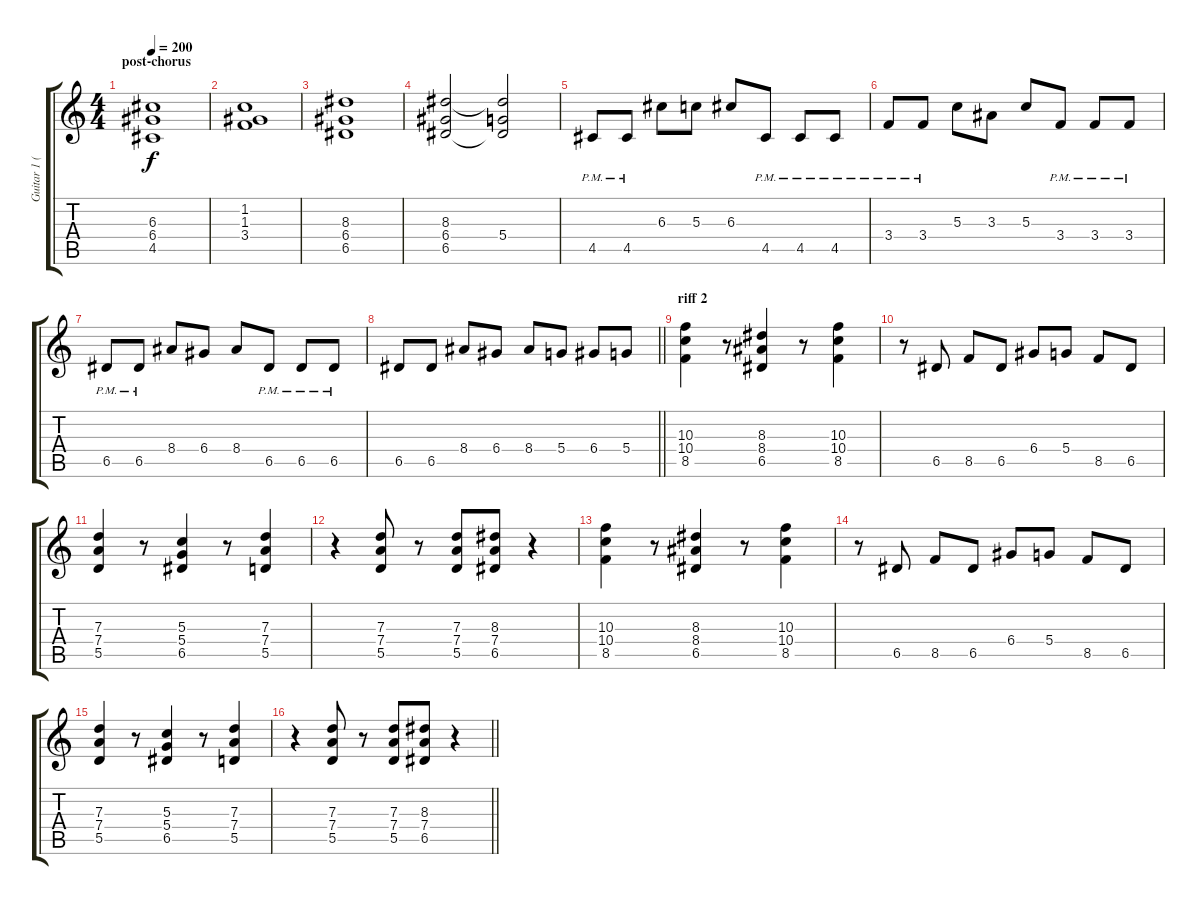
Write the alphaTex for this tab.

\track ("Guitar 1 (Rhythm)" "Guitar 1 (") {instrument distortionguitar}
\staff {score tabs}
\tuning (E4 B3 G3 D3 A2 E2) {hide}
\ts (4 4)
\section ("" "post-chorus")
\tempo 200
\clef g2
\ks c
(6.3 6.4 4.5).1{dy f} |
(1.2 1.3 3.4).1 |
(8.3 6.4 6.5).1 |
(8.3 6.4 6.5).2 (8.3{t} 5.4 6.5{t}).2 |
4.5{pm}.8 4.5{pm}.8 6.3.8 5.3.8 6.3.8 4.5{pm}.8 4.5{pm}.8 4.5{pm}.8 |
3.4{pm}.8 3.4{pm}.8 5.3.8 3.3.8 5.3.8 3.4{pm}.8 3.4{pm}.8 3.4{pm}.8 |
6.5{pm}.8 6.5{pm}.8 8.4.8 6.4.8 8.4.8 6.5{pm}.8 6.5{pm}.8 6.5{pm}.8 |
\barLineRight lightlight
6.5.8 6.5.8 8.4.8 6.4.8 8.4.8 5.4.8 6.4.8 5.4.8 |
\section ("" "riff 2")
(10.3 10.4 8.5).4 r.8 (8.3 8.4 6.5).4 r.8 (10.3 10.4 8.5).4 |
r.8 6.5.8 8.5.8 6.5.8 6.4.8 5.4.8 8.5.8 6.5.8 |
(7.3 7.4 5.5).4 r.8 (5.3 5.4 6.5).4 r.8 (7.3 7.4 5.5).4 |
r.4 (7.3 7.4 5.5).8 r.8 (7.3 7.4 5.5).8 (8.3 7.4 6.5).8 r.4 |
(10.3 10.4 8.5).4 r.8 (8.3 8.4 6.5).4 r.8 (10.3 10.4 8.5).4 |
r.8 6.5.8 8.5.8 6.5.8 6.4.8 5.4.8 8.5.8 6.5.8 |
(7.3 7.4 5.5).4 r.8 (5.3 5.4 6.5).4 r.8 (7.3 7.4 5.5).4 |
\barLineRight lightlight
r.4 (7.3 7.4 5.5).8 r.8 (7.3 7.4 5.5).8 (8.3 7.4 6.5).8 r.4
